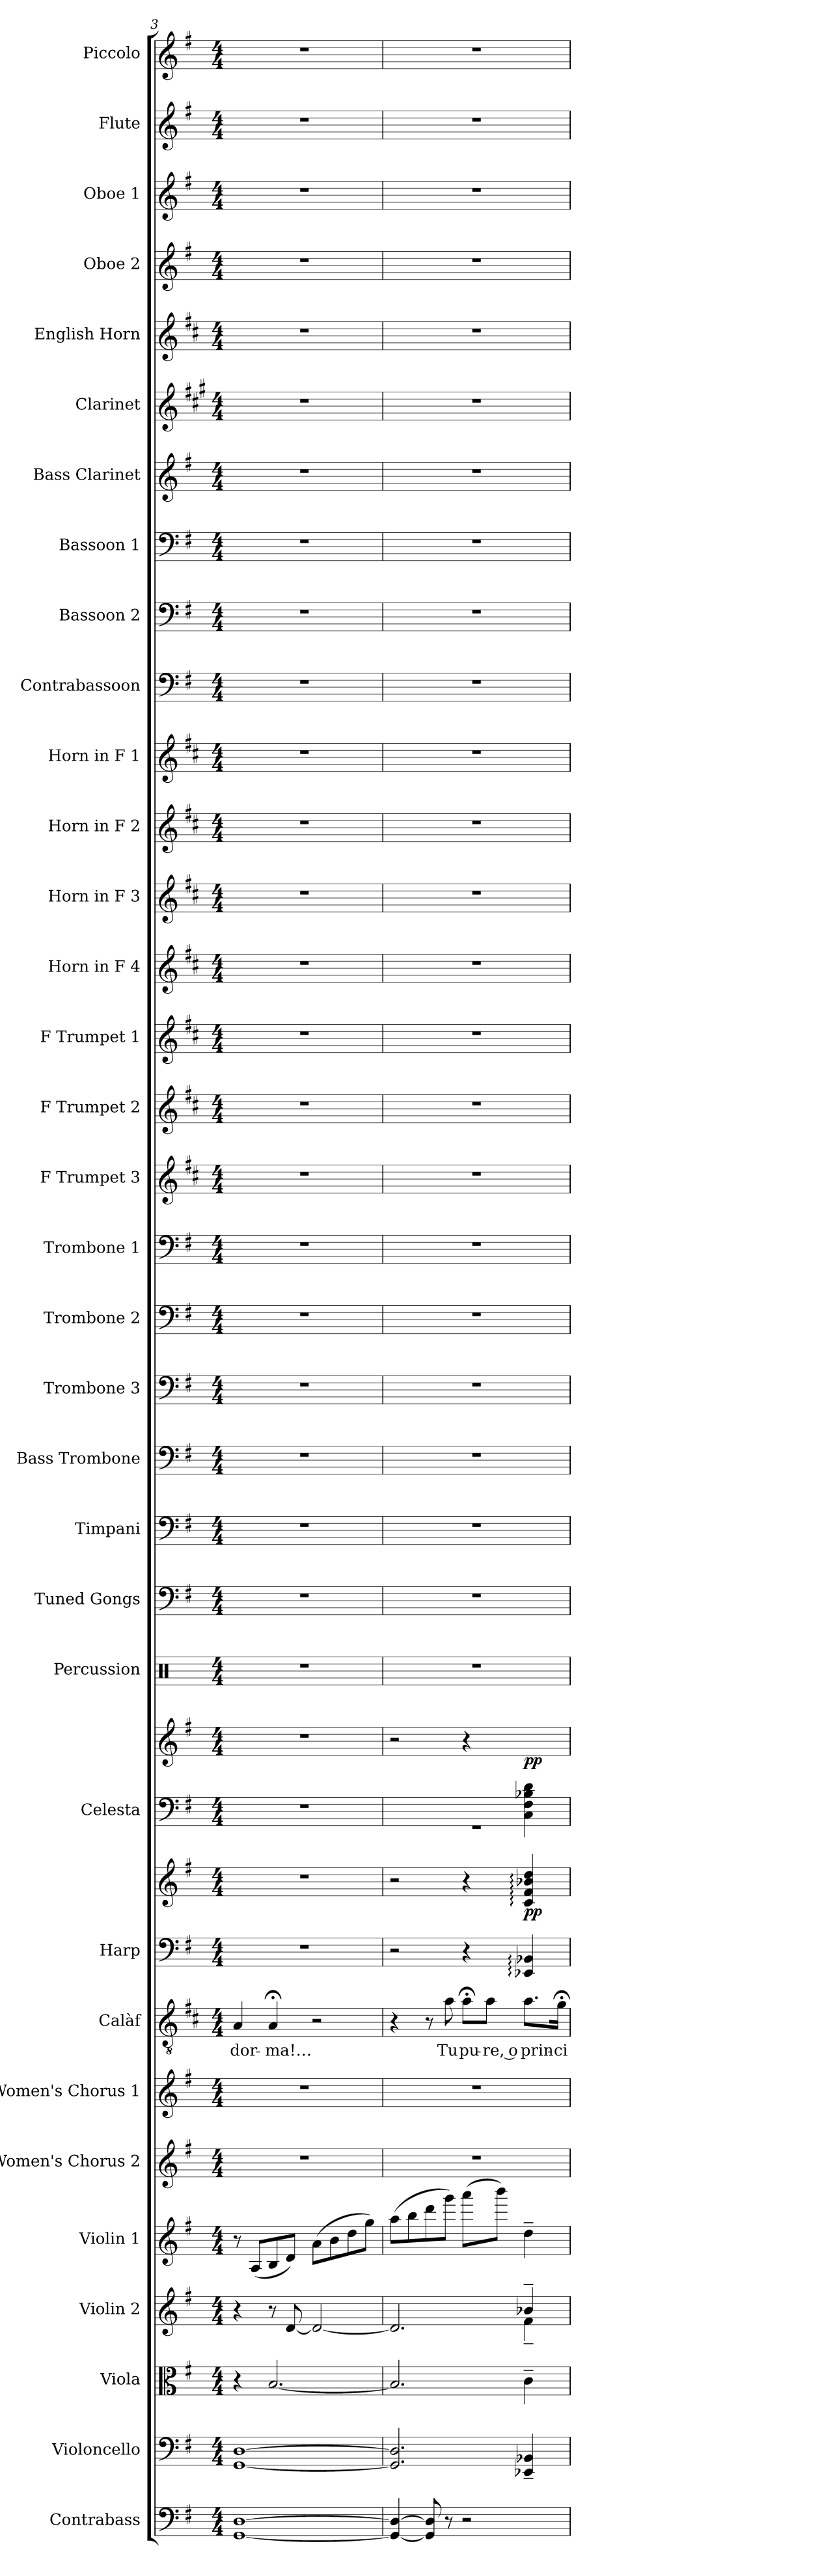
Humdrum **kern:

**kern	**kern	**kern	**kern	**kern	**kern	**kern	**kern	**text	**kern	**kern	**dynam	**kern	**kern	**dynam	**kern	**kern	**kern	**kern	**kern	**kern	**kern	**kern	**kern	**kern	**kern	**kern	**kern	**kern	**kern	**kern	**kern	**kern	**kern	**kern	**kern	**kern	**kern	**kern
*part34	*part33	*part32	*part31	*part30	*part29	*part28	*part27	*part27	*part26	*part26	*part26	*part25	*part25	*part25	*part24	*part23	*part22	*part21	*part20	*part19	*part18	*part17	*part16	*part15	*part14	*part13	*part12	*part11	*part10	*part9	*part8	*part7	*part6	*part5	*part4	*part3	*part2	*part1
*staff36	*staff35	*staff34	*staff33	*staff32	*staff31	*staff30	*staff29	*staff29	*staff28	*staff27	*staff27/28	*staff26	*staff25	*staff25/26	*staff24	*staff23	*staff22	*staff21	*staff20	*staff19	*staff18	*staff17	*staff16	*staff15	*staff14	*staff13	*staff12	*staff11	*staff10	*staff9	*staff8	*staff7	*staff6	*staff5	*staff4	*staff3	*staff2	*staff1
*I"Contrabass	*I"Violoncello	*I"Viola	*I"Violin 2	*I"Violin 1	*I"Women's Chorus 2	*I"Women's Chorus 1	*I"Calàf	*	*I"Harp	*	*	*I"Celesta	*	*	*I"Percussion	*I"Tuned Gongs	*I"Timpani	*I"Bass Trombone	*I"Trombone 3	*I"Trombone 2	*I"Trombone 1	*I"F Trumpet 3	*I"F Trumpet 2	*I"F Trumpet 1	*I"Horn in F 4	*I"Horn in F 3	*I"Horn in F 2	*I"Horn in F 1	*I"Contrabassoon	*I"Bassoon 2	*I"Bassoon 1	*I"Bass Clarinet	*I"Clarinet	*I"English Horn	*I"Oboe 2	*I"Oboe 1	*I"Flute	*I"Piccolo
*I'Cb.	*I'Vc.	*I'Vla.	*I'Vln. 2	*I'Vln. 1	*I'W. Ch. 2	*I'W. Ch. 1	*I'C.	*	*I'Hrp.	*	*	*I'Cel.	*	*	*I'Perc.	*I'Td. Gon.	*I'Timp.	*I'B. Tbn.	*I'Tbn. 3	*I'Tbn. 2	*I'Tbn. 1	*I'F Tpt. 3	*I'F Tpt. 2	*I'F Tpt. 1	*	*	*	*	*I'Cbsn.	*I'Bsn. 2	*I'Bsn. 1	*I'B. Cl.	*I'Cl.	*I'E. Hn.	*I'Ob. 2	*I'Ob. 1	*I'Fl.	*I'Picc.
*clefF4	*clefF4	*clefC3	*clefG2	*clefG2	*clefG2	*clefG2	*clefGv2	*	*clefF4	*clefG2	*	*clefF4	*clefG2	*	*clefX	*clefF4	*clefF4	*clefF4	*clefF4	*clefF4	*clefF4	*clefG2	*clefG2	*clefG2	*clefG2	*clefG2	*clefG2	*clefG2	*clefF4	*clefF4	*clefF4	*clefG2	*clefG2	*clefG2	*clefG2	*clefG2	*clefG2	*clefG2
*ITrd7c12	*	*	*	*	*	*	*ITrd4c7	*	*	*	*	*ITrd-7c-12	*ITrd-7c-12	*	*	*	*	*	*	*	*	*ITrd-3c-5	*ITrd-3c-5	*ITrd-3c-5	*ITrd4c7	*ITrd4c7	*ITrd4c7	*ITrd4c7	*ITrd7c12	*	*	*ITrd8c14	*ITrd1c2	*ITrd4c7	*	*	*	*ITrd-7c-12
*k[f#]	*k[f#]	*k[f#]	*k[f#]	*k[f#]	*k[f#]	*k[f#]	*k[f#]	*	*k[f#]	*k[f#]	*	*k[f#]	*k[f#]	*	*k[]	*k[f#]	*k[f#]	*k[f#]	*k[f#]	*k[f#]	*k[f#]	*k[f#]	*k[f#]	*k[f#]	*k[f#]	*k[f#]	*k[f#]	*k[f#]	*k[f#]	*k[f#]	*k[f#]	*k[f#]	*k[f#]	*k[f#]	*k[f#]	*k[f#]	*k[f#]	*k[f#]
*M4/4	*M4/4	*M4/4	*M4/4	*M4/4	*M4/4	*M4/4	*M4/4	*	*M4/4	*M4/4	*	*M4/4	*M4/4	*	*M4/4	*M4/4	*M4/4	*M4/4	*M4/4	*M4/4	*M4/4	*M4/4	*M4/4	*M4/4	*M4/4	*M4/4	*M4/4	*M4/4	*M4/4	*M4/4	*M4/4	*M4/4	*M4/4	*M4/4	*M4/4	*M4/4	*M4/4	*M4/4
=3	=3	=3	=3	=3	=3	=3	=3	=3	=3	=3	=3	=3	=3	=3	=3	=3	=3	=3	=3	=3	=3	=3	=3	=3	=3	=3	=3	=3	=3	=3	=3	=3	=3	=3	=3	=3	=3	=3
!	!	!	!	!	!	!	!	!LO:LY:b	!	!	!	!	!	!	!	!	!	!	!	!	!	!	!	!	!	!	!	!	!	!	!	!	!	!	!	!	!	!
[1GGG [1DD	[1GG [1D	4r	4r	8r	1r	1r	4D/	dor-	1r	1r	.	1r	1r	.	1r	1r	1r	1r	1r	1r	1r	1r	1r	1r	1r	1r	1r	1r	1r	1r	1r	1r	1r	1r	1r	1r	1r	1r
.	.	.	.	(<8A/L	.	.	.	.	.	.	.	.	.	.	.	.	.	.	.	.	.	.	.	.	.	.	.	.	.	.	.	.	.	.	.	.	.	.
!	!	!	!	!	!	!	!	!LO:LY:b	!	!	!	!	!	!	!	!	!	!	!	!	!	!	!	!	!	!	!	!	!	!	!	!	!	!	!	!	!	!
.	.	[2.B/	8r	8B/	.	.	4D;</	-ma!…	.	.	.	.	.	.	.	.	.	.	.	.	.	.	.	.	.	.	.	.	.	.	.	.	.	.	.	.	.	.
.	.	.	[8d/	8d/J)	.	.	.	.	.	.	.	.	.	.	.	.	.	.	.	.	.	.	.	.	.	.	.	.	.	.	.	.	.	.	.	.	.	.
.	.	.	2d/_	(>8a\L	.	.	2r	.	.	.	.	.	.	.	.	.	.	.	.	.	.	.	.	.	.	.	.	.	.	.	.	.	.	.	.	.	.	.
.	.	.	.	8b\	.	.	.	.	.	.	.	.	.	.	.	.	.	.	.	.	.	.	.	.	.	.	.	.	.	.	.	.	.	.	.	.	.	.
.	.	.	.	8dd\	.	.	.	.	.	.	.	.	.	.	.	.	.	.	.	.	.	.	.	.	.	.	.	.	.	.	.	.	.	.	.	.	.	.
.	.	.	.	8gg\J)	.	.	.	.	.	.	.	.	.	.	.	.	.	.	.	.	.	.	.	.	.	.	.	.	.	.	.	.	.	.	.	.	.	.
=4	=4	=4	=4	=4	=4	=4	=4	=4	=4	=4	=4	=4	=4	=4	=4	=4	=4	=4	=4	=4	=4	=4	=4	=4	=4	=4	=4	=4	=4	=4	=4	=4	=4	=4	=4	=4	=4	=4
*	*	*	*^	*	*	*	*	*	*	*	*	*^	*	*	*	*	*	*	*	*	*	*	*	*	*	*	*	*	*	*	*	*	*	*	*	*	*	*
4GGG/_ 4DD/_	2.GG/] 2.D/]	2.B/]	2.d/]	2.ryy	(>8aa\L	1r	1r	4r	.	2r	2r	.	2.ryy	1r	2r	.	1r	1r	1r	1r	1r	1r	1r	1r	1r	1r	1r	1r	1r	1r	1r	1r	1r	1r	1r	1r	1r	1r	1r	1r
.	.	.	.	.	8bb\	.	.	.	.	.	.	.	.	.	.	.	.	.	.	.	.	.	.	.	.	.	.	.	.	.	.	.	.	.	.	.	.	.	.	.
8GGG/] 8DD/]	.	.	.	.	8ddd\	.	.	8r	.	.	.	.	.	.	.	.	.	.	.	.	.	.	.	.	.	.	.	.	.	.	.	.	.	.	.	.	.	.	.	.
!	!	!	!	!	!	!	!	!	!LO:LY:b	!	!	!	!	!	!	!	!	!	!	!	!	!	!	!	!	!	!	!	!	!	!	!	!	!	!	!	!	!	!	!
8r	.	.	.	.	8ggg\J)	.	.	8d\	Tu	.	.	.	.	.	.	.	.	.	.	.	.	.	.	.	.	.	.	.	.	.	.	.	.	.	.	.	.	.	.	.
*	*	*	*	*	*	*	*	*Xtuplet	*	*	*	*	*	*	*	*	*	*	*	*	*	*	*	*	*	*	*	*	*	*	*	*	*	*	*	*	*	*	*	*
!	!	!	!	!	!	!	!	!	!LO:LY:b	!	!	!	!	!	!	!	!	!	!	!	!	!	!	!	!	!	!	!	!	!	!	!	!	!	!	!	!	!	!	!
2r	.	.	.	.	(>8aaa\L	.	.	12d;<\L	pu-	4r	4r	.	.	.	4r	.	.	.	.	.	.	.	.	.	.	.	.	.	.	.	.	.	.	.	.	.	.	.	.	.
!	!	!	!	!	!	!	!	!	!LO:LY:b	!	!	!	!	!	!	!	!	!	!	!	!	!	!	!	!	!	!	!	!	!	!	!	!	!	!	!	!	!	!	!
.	.	.	.	.	.	.	.	12d\J	re, o	.	.	.	.	.	.	.	.	.	.	.	.	.	.	.	.	.	.	.	.	.	.	.	.	.	.	.	.	.	.	.
.	.	.	.	.	8bbb\J)	.	.	.	.	.	.	.	.	.	.	.	.	.	.	.	.	.	.	.	.	.	.	.	.	.	.	.	.	.	.	.	.	.	.	.
.	.	.	.	.	.	.	.	12d!yy	.	.	.	.	.	.	.	.	.	.	.	.	.	.	.	.	.	.	.	.	.	.	.	.	.	.	.	.	.	.	.	.
!	!	!	!	!	!	!	!	!	!LO:LY:b	!	!	!LO:DY:b	!	!	!	!LO:DY:b	!	!	!	!	!	!	!	!	!	!	!	!	!	!	!	!	!	!	!	!	!	!	!	!
.	4EE-X/~ 4BB-X/~	4c~\	4b-X~/	4f#~\	4dd~\	.	.	8.d\L	prin-	4EE-X/: 4BB-X/:	4c/: 4f#/: 4b-X/: 4dd/:	pp	4c\ 4f#\ 4b-X\ 4dd\	.	4ryy	pp	.	.	.	.	.	.	.	.	.	.	.	.	.	.	.	.	.	.	.	.	.	.	.	.
!	!	!	!	!	!	!	!	!	!LO:LY:b	!	!	!	!	!	!	!	!	!	!	!	!	!	!	!	!	!	!	!	!	!	!	!	!	!	!	!	!	!	!	!
.	.	.	.	.	.	.	.	16c;<\Jk	-ci-	.	.	.	.	.	.	.	.	.	.	.	.	.	.	.	.	.	.	.	.	.	.	.	.	.	.	.	.	.	.	.
*	*	*	*v	*v	*	*	*	*	*	*	*	*	*v	*v	*	*	*	*	*	*	*	*	*	*	*	*	*	*	*	*	*	*	*	*	*	*	*	*	*	*
=	=	=	=	=	=	=	=	=	=	=	=	=	=	=	=	=	=	=	=	=	=	=	=	=	=	=	=	=	=	=	=	=	=	=	=	=	=	=
*-	*-	*-	*-	*-	*-	*-	*-	*-	*-	*-	*-	*-	*-	*-	*-	*-	*-	*-	*-	*-	*-	*-	*-	*-	*-	*-	*-	*-	*-	*-	*-	*-	*-	*-	*-	*-	*-	*-
